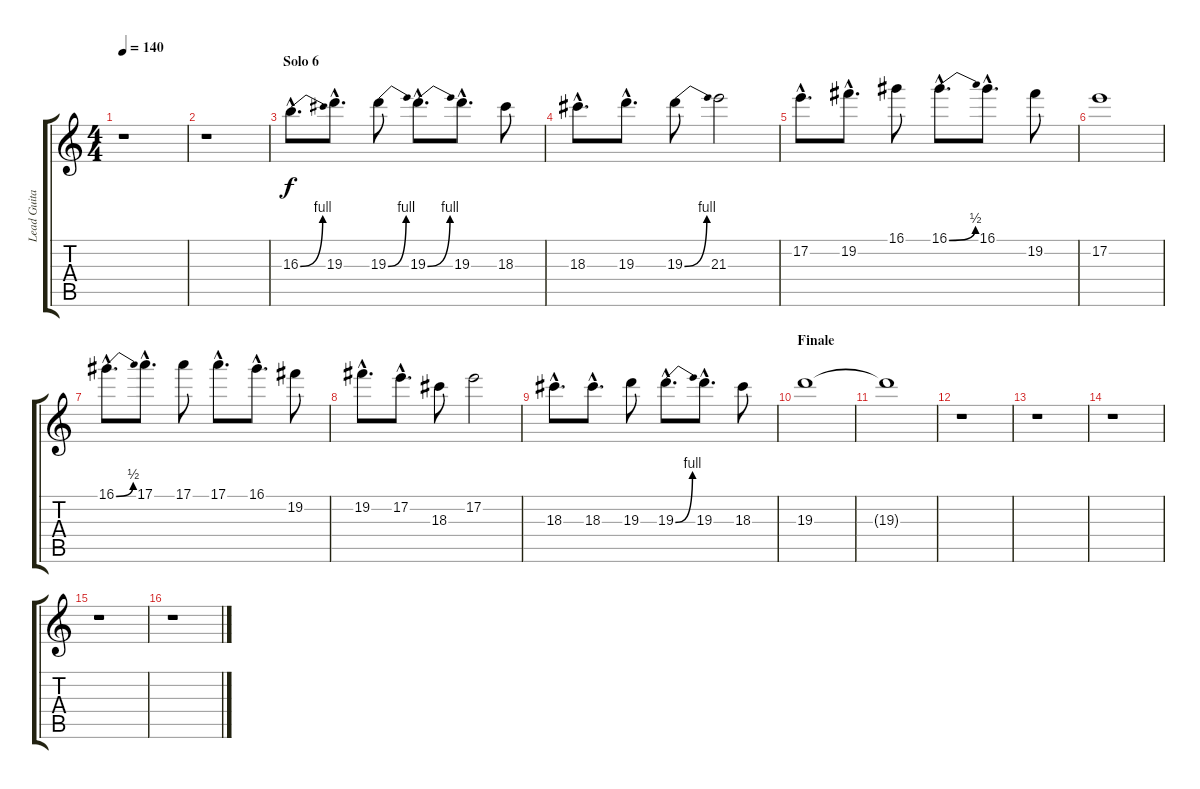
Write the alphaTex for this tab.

\track ("Lead Guitar 1" "Lead Guita") {instrument overdrivenguitar}
\staff {score tabs}
\tuning (E4 B3 G3 D3 A2 E2) {hide}
\ts (4 4)
\tempo 140
\clef g2
\ks c
r.1{dy f} |
r.1 |
\section ("" "Solo 6")
16.3{be (bend 0 0 60 4) hac}.8{d} 19.3{hac}.8{d} 19.3{be (bend 0 0 60 4)}.8 19.3{be (bend 0 0 60 4) hac}.8{d} 19.3{hac}.8{d} 18.3.8 |
18.3{hac}.8{d} 19.3{hac}.8{d} 19.3{be (bend 0 0 60 4)}.8 21.3.2 |
17.2{hac}.8{d} 19.2{hac}.8{d} 16.1.8 16.1{be (bend 0 0 60 2) hac}.8{d} 16.1{hac}.8{d} 19.2.8 |
17.2.1 |
16.1{be (bend 0 0 60 2) hac}.8{d} 17.1{hac}.8{d} 17.1.8 17.1{hac}.8{d} 16.1{hac}.8{d} 19.2.8 |
19.2{hac}.8{d} 17.2{hac}.8{d} 18.3.8 17.2.2 |
18.3{hac}.8{d} 18.3{hac}.8{d} 19.3.8 19.3{be (bend 0 0 60 4) hac}.8{d} 19.3{hac}.8{d} 18.3.8 |
\section ("" "Finale")
19.3.1 |
19.3{t}.1{volume 0} |
r.1 |
r.1 |
r.1 |
r.1 |
r.1
